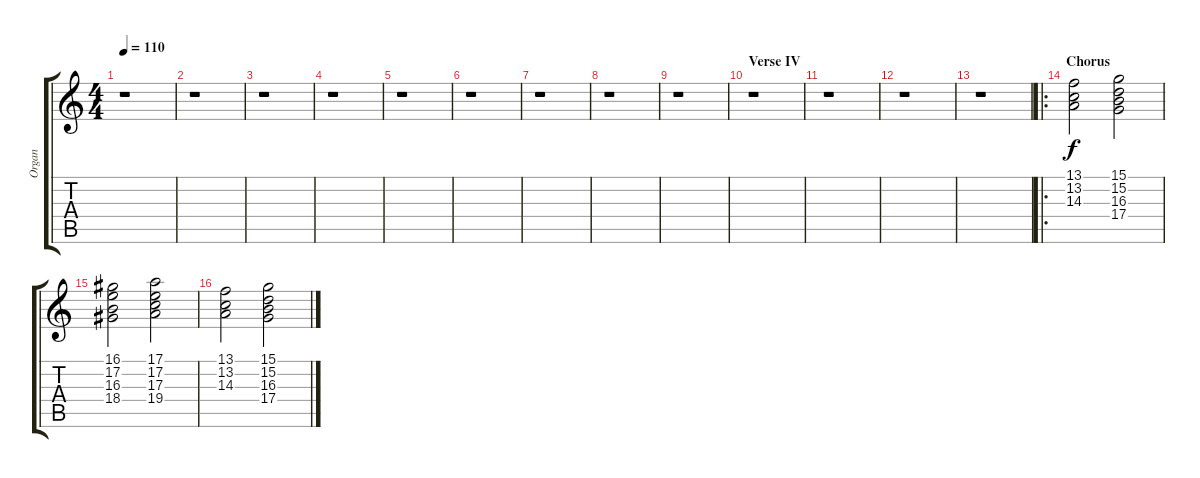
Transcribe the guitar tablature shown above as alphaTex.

\track ("Organ" "Organ") {instrument churchorgan}
\staff {score tabs}
\tuning (E4 B3 G3 D3 A2 E2) {hide}
\ts (4 4)
\tempo 110
\clef g2
\ks c
r.1{dy f} |
r.1 |
r.1 |
r.1 |
r.1 |
r.1 |
r.1 |
r.1 |
r.1 |
\section ("" "Verse IV")
r.1 |
r.1 |
r.1 |
r.1 |
\ro
\section ("" "Chorus")
(13.1 13.2 14.3).2 (15.1 15.2 16.3 17.4).2 |
(16.1 17.2 16.3 18.4).2 (17.1 17.2 17.3 19.4).2 |
(13.1 13.2 14.3).2 (15.1 15.2 16.3 17.4).2
